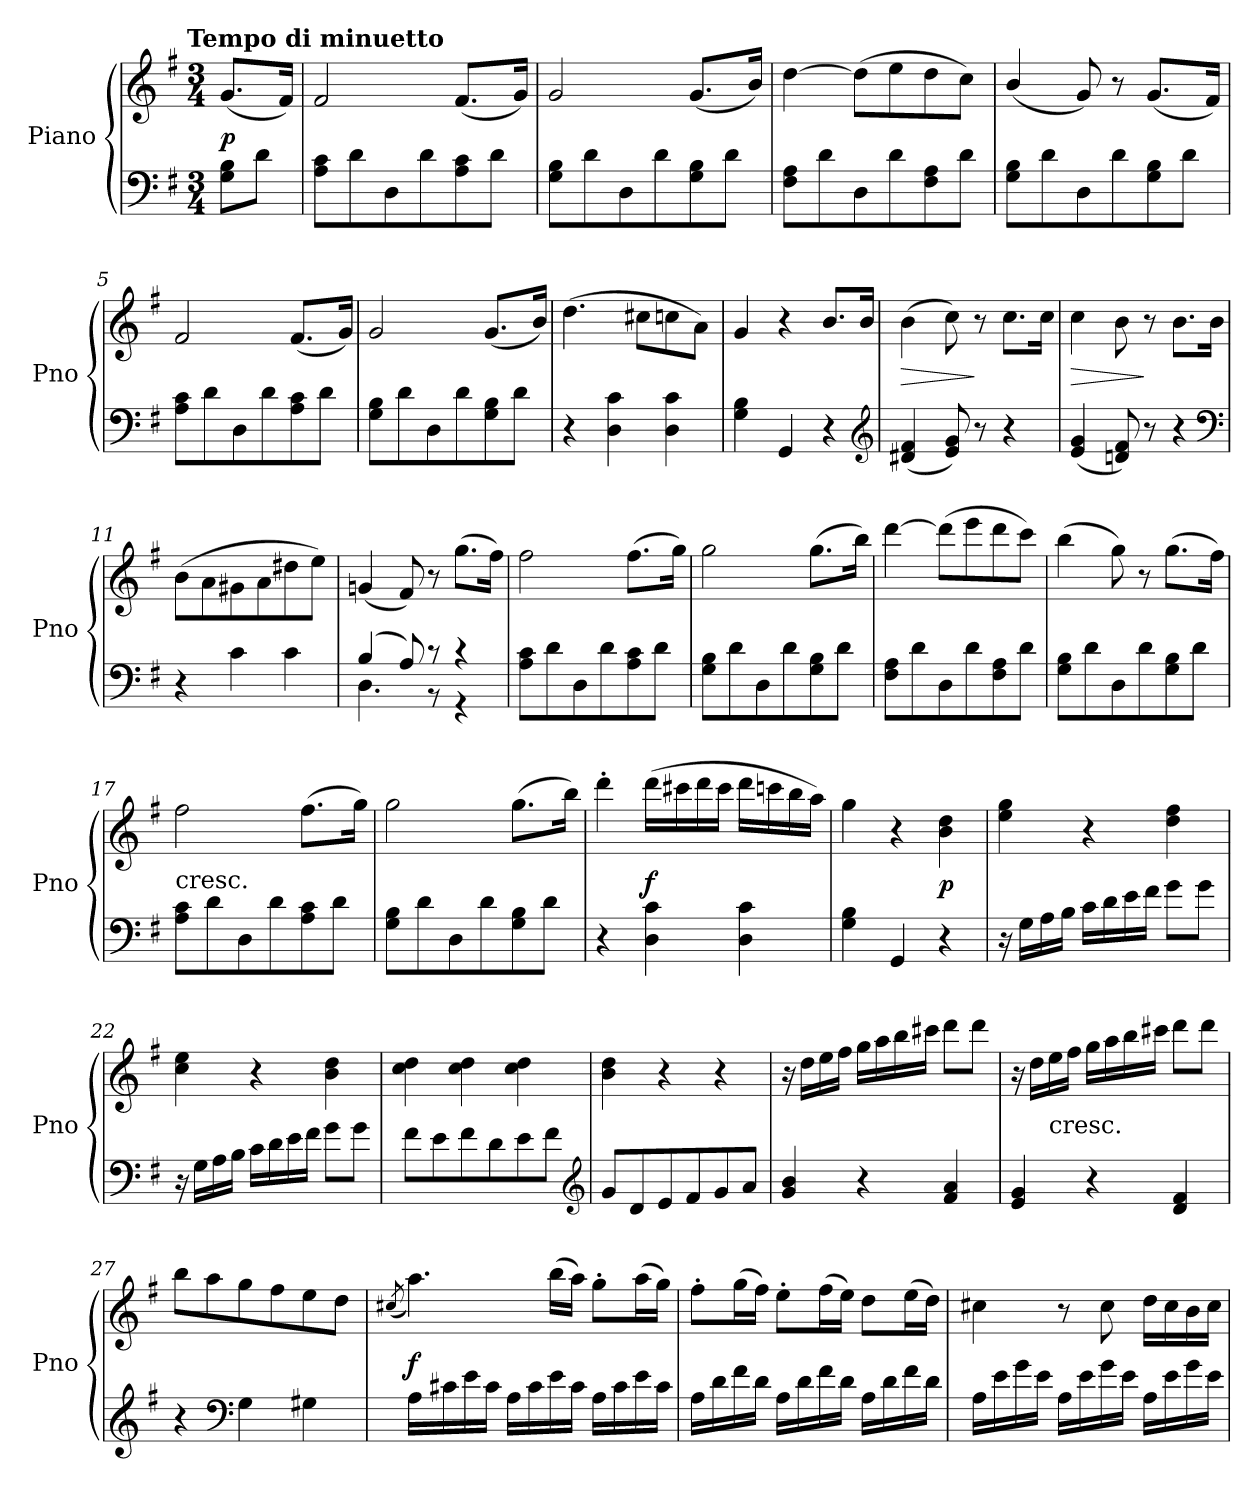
**kern	**kern	**dynam
*part1	*part1	*part1
*staff2	*staff1	*staff1/2
*I"Piano	*	*
*I'Pno	*	*
*clefF4	*clefG2	*
*k[f#]	*k[f#]	*
*G:	*G:	*
!!LO:TX:omd:t=Tempo di minuetto
*M3/4	*M3/4	*
*MM132	*MM132	*
=	=	=
8G 8BL	(8.gL	p
8dJ	.	.
.	16f#Jk)	.
=1	=1	=1
8A 8cL	2f#	.
8d	.	.
8D	.	.
8d	.	.
8A 8c	(8.f#L	.
8dJ	.	.
.	16gJk)	.
=2	=2	=2
8G 8BL	2g	.
8d	.	.
8D	.	.
8d	.	.
8G 8B	(8.gL	.
8dJ	.	.
.	16bJk)	.
=3	=3	=3
8F# 8AL	[4dd	.
8d	.	.
8D	(8ddL]	.
8d	8ee	.
8F# 8A	8dd	.
8dJ	8ccJ)	.
=4	=4	=4
8G 8BL	(4b/	.
8d	.	.
8D	8g)	.
8d	8r	.
8G 8B	(8.gL	.
8dJ	.	.
.	16f#Jk)	.
=5	=5	=5
8A 8cL	2f#	.
8d	.	.
8D	.	.
8d	.	.
8A 8c	(8.f#L	.
8dJ	.	.
.	16gJk)	.
=6	=6	=6
8G 8BL	2g	.
8d	.	.
8D	.	.
8d	.	.
8G 8B	(8.gL	.
8dJ	.	.
.	16bJk)	.
=7	=7	=7
4r	(4.dd	.
4D 4c	.	.
.	8cc#XL	.
4D 4c	8ccn	.
.	8aJ)	.
=8	=8	=8
4G 4B	4g	.
4GG	4r	.
4r	8.b/L	.
.	16b/Jk	.
*clefG2	*	*
=9	=9	=9
(4d#X 4f#	(4b	>
8e 8g)	8cc)	.
8r	8r	]
4r	8.ccL	.
.	16ccJk	.
=10	=10	=10
(4e 4g	4cc	>
8dn 8f#)	8b	.
8r	8r	]
4r	8.bL	.
.	16bJk	.
*clefF4	*	*
=11	=11	=11
4r	(8bL	.
.	8a	.
4c	8g#X	.
.	8a	.
4c	8dd#X	.
.	8eeJ)	.
=12	=12	=12
*^	*	*
(4B	4.D	(4gn	.
8A)	.	8f#)	.
8r	8r	8r	.
4r	4r	(8.ggL	.
.	.	16ff#Jk)	.
*v	*v	*	*
=13	=13	=13
8A 8cL	2ff#	.
8d	.	.
8D	.	.
8d	.	.
8A 8c	(8.ff#L	.
8dJ	.	.
.	16ggJk)	.
=14	=14	=14
8G 8BL	2gg	.
8d	.	.
8D	.	.
8d	.	.
8G 8B	(8.ggL	.
8dJ	.	.
.	16bbJk)	.
=15	=15	=15
8F# 8AL	[4ddd	.
8d	.	.
8D	(8dddL]	.
8d	8eee	.
8F# 8A	8ddd	.
8dJ	8cccJ)	.
=16	=16	=16
8G 8BL	(4bb	.
8d	.	.
8D	8gg)	.
8d	8r	.
8G 8B	(8.ggL	.
8dJ	.	.
.	16ff#Jk)	.
=17	=17	=17
!	!LO:TX:c:t=cresc.	!
8A 8cL	2ff#	.
8d	.	.
8D	.	.
8d	.	.
8A 8c	(8.ff#L	.
8dJ	.	.
.	16ggJk)	.
=18	=18	=18
8G 8BL	2gg	.
8d	.	.
8D	.	.
8d	.	.
8G 8B	(8.ggL	.
8dJ	.	.
.	16bbJk)	.
=19	=19	=19
4r	4ddd'	.
4D 4c	(16dddLL	f
.	16ccc#X	.
.	16ddd	.
.	16ccc#JJ	.
4D 4c	16dddLL	.
.	16cccn	.
.	16bb	.
.	16aaJJ)	.
=20	=20	=20
4G 4B	4gg	.
4GG	4r	.
4r	4b 4dd	p
=21	=21	=21
16r	4ee 4gg	.
16GLL	.	.
16A	.	.
16BJJ	.	.
16cLL	4r	.
16d	.	.
16e	.	.
16f#JJ	.	.
8gL	4dd 4ff#	.
8gJ	.	.
=22	=22	=22
16r	4cc 4ee	.
16GLL	.	.
16A	.	.
16BJJ	.	.
16cLL	4r	.
16d	.	.
16e	.	.
16f#JJ	.	.
8gL	4b 4dd	.
8gJ	.	.
=23	=23	=23
8f#L	4cc 4dd	.
8e	.	.
8f#	4cc 4dd	.
8d	.	.
8e	4cc 4dd	.
8f#J	.	.
*clefG2	*	*
=24	=24	=24
8gL	4b 4dd	.
8d	.	.
8e	4r	.
8f#	.	.
8g	4r	.
8aJ	.	.
=25	=25	=25
4g 4b	16r	.
.	16ddLL	.
.	16ee	.
.	16ff#JJ	.
4r	16ggLL	.
.	16aa	.
.	16bb	.
.	16ccc#XJJ	.
4f# 4a	8dddL	.
.	8dddJ	.
=26	=26	=26
4e 4g	16r	.
.	16ddLL	.
!	!LO:TX:c:t=cresc.	!
.	16ee	.
.	16ff#JJ	.
4r	16ggLL	.
.	16aa	.
.	16bb	.
.	16ccc#XJJ	.
4d 4f#	8dddL	.
.	8dddJ	.
=27	=27	=27
4r	8bbL	.
.	8aa	.
*clefF4	*	*
4G	8gg	.
.	8ff#	.
4G#X	8ee	.
.	8ddJ	.
=28	=28	=28
.	(8qcc#X	.
16ALL	4.aa)	f
16c#X	.	.
16e	.	.
16c#JJ	.	.
16ALL	.	.
16c#	.	.
16e	(16bbLL	.
16c#JJ	16aaJJ)	.
16ALL	8gg'L	.
16c#	.	.
16e	(16aaL	.
16c#JJ	16ggJJ)	.
=29	=29	=29
16ALL	8ff#'L	.
16d	.	.
16f#	(16ggL	.
16dJJ	16ff#JJ)	.
16ALL	8ee'L	.
16d	.	.
16f#	(16ff#L	.
16dJJ	16eeJJ)	.
16ALL	8ddL	.
16d	.	.
16f#	(16eeL	.
16dJJ	16ddJJ)	.
=30	=30	=30
16ALL	4cc#X	.
16e	.	.
16g	.	.
16eJJ	.	.
16ALL	8r	.
16e	.	.
16g	8cc#	.
16eJJ	.	.
16ALL	16ddLL	.
16e	16cc#	.
16g	16b	.
16eJJ	16cc#JJ	.
=	=	=
*-	*-	*-
